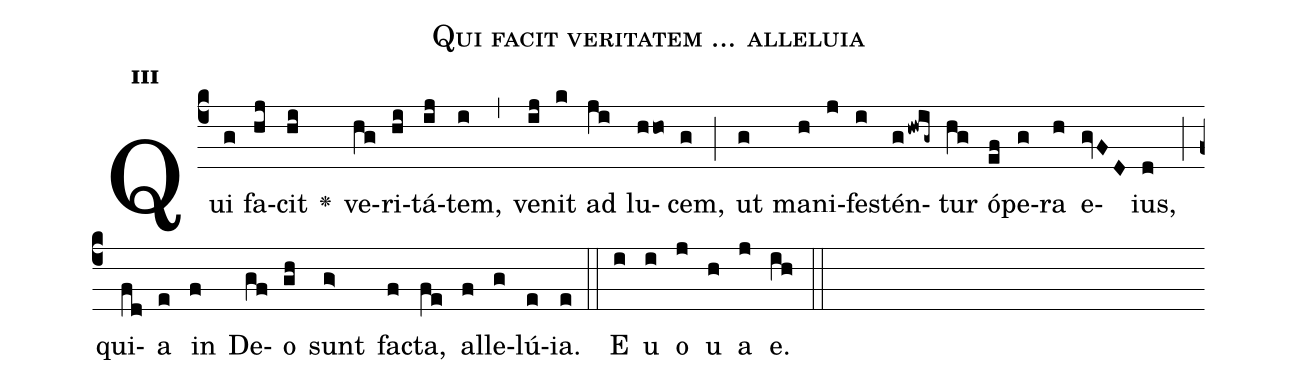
name:Qui facit veritatem ... alleluia;
office-part:Antiphona;
mode:3;
%%
initial-style: 1;
name: Qui facit veritatem ... alleluia
book: Antiphonae & Responsoria/Tomus II, p. 171;
occasion: Hebdomada II Paschae Feria IV;
office-part: Vesperae Ant E;
user-notes: ;
commentary: ;
annotation: 3a;
centering-scheme: english;
fontsize: 12;
font: OFLSortsMillGoudy;
height: 11;
width: 4.5;
%%
(c4)Qui(g) fa(hj)cit(hi) <v>\greheightstar</v>() ve(hg)ri(hi)tá(ij)tem,(i) (,) ve(ij)nit(k) ad(ji) lu(hho)cem,(g) (;) ut(g) ma(h)ni(j)fe(i)stén(ghwig~)tur(hg) ó(ef)pe(g)ra(h) e(gvFD)ius,(d) (;) qui(fd)a(e) in(f) De(gf)o(gh) sunt(g>) fa(f)cta,(fe) al(f)le(g)lú(e)ia.(e) (::)
E(i) u(i) o(j) u(h) a(j) e.(ih) (::)
